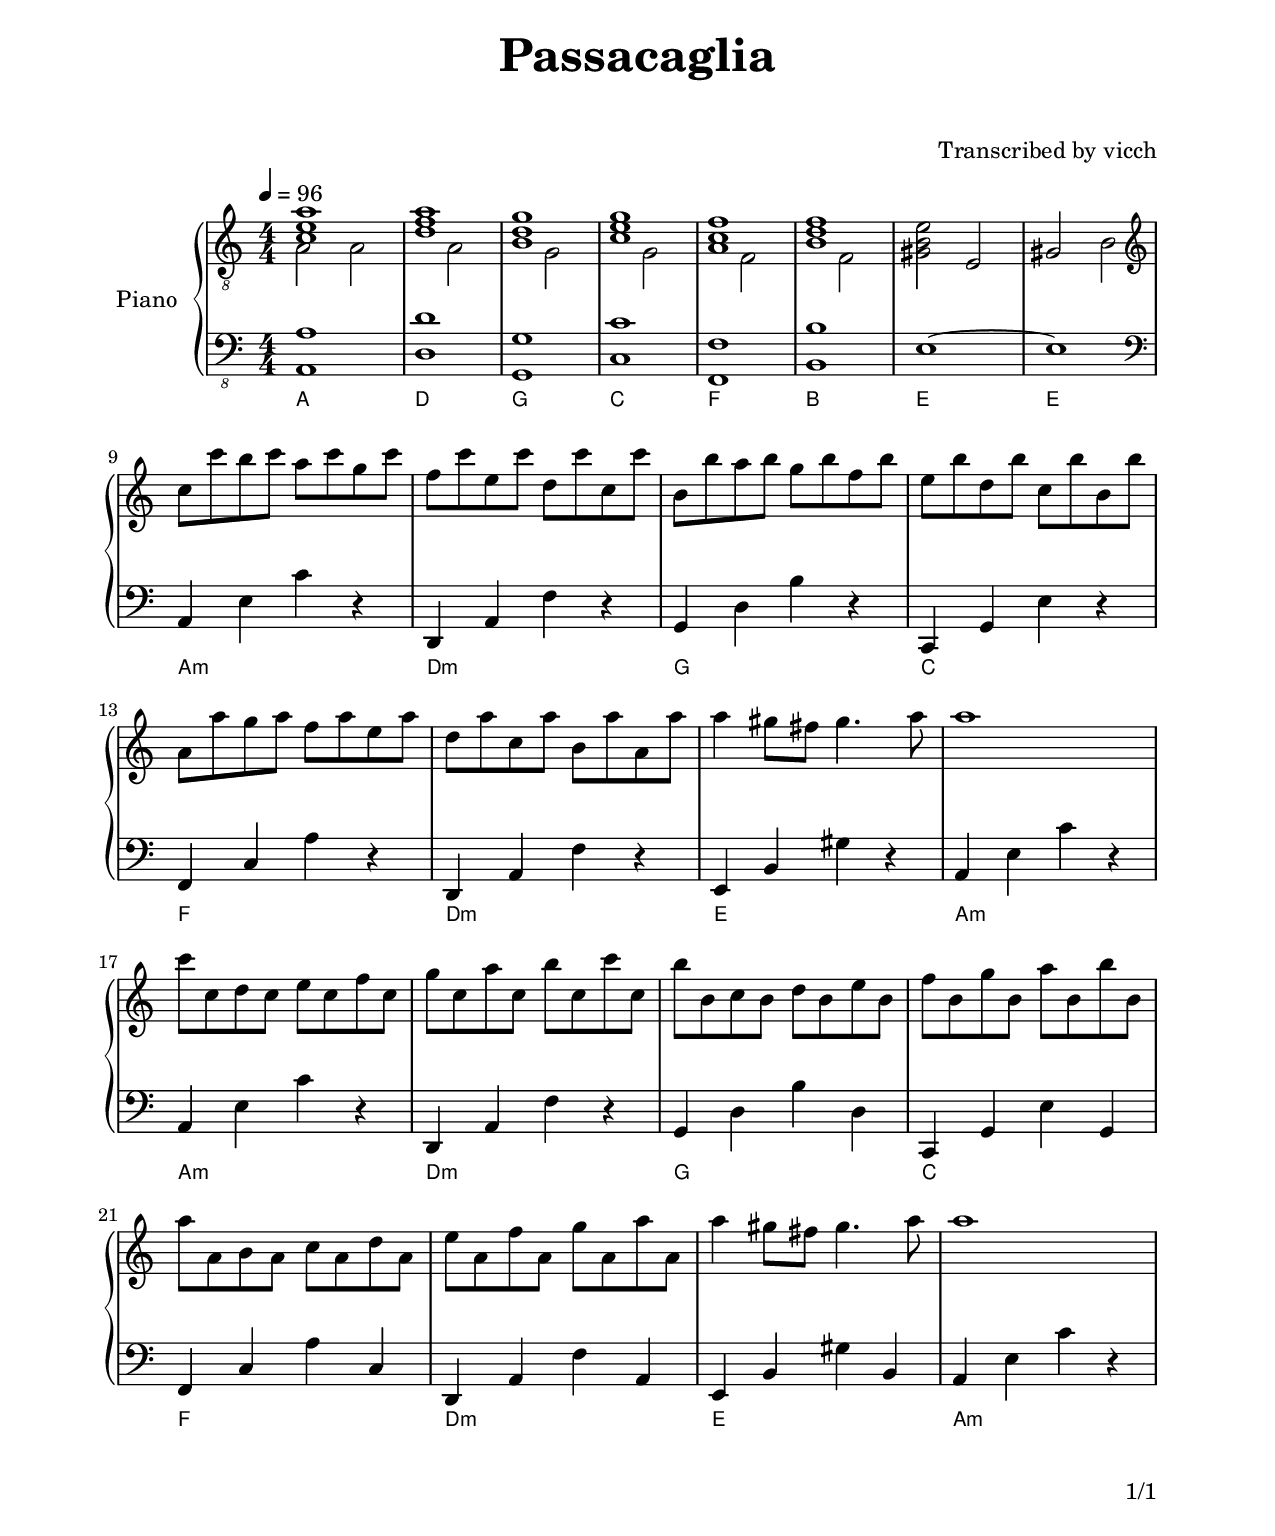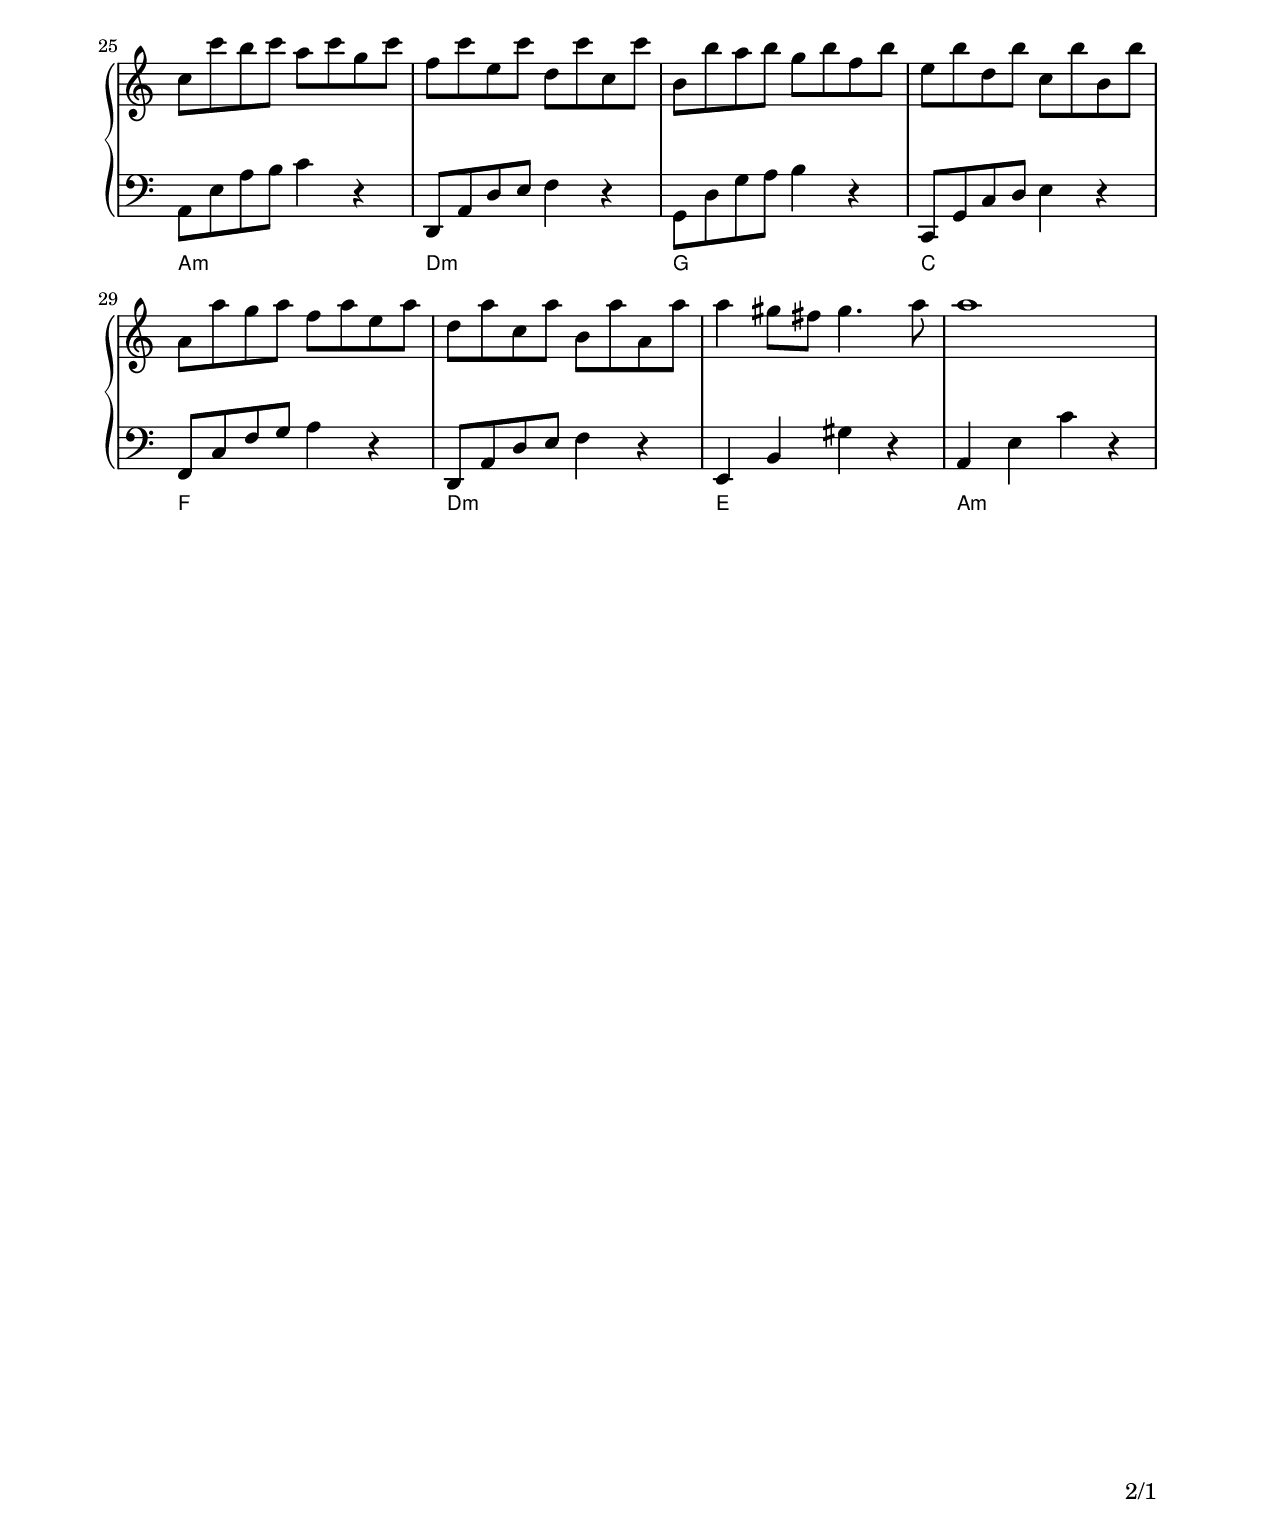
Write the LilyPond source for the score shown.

\version "2.24.3"
\include "../settings.v1.ly"

\header {
  title = \markup \override #'((font-size . 6)) "Passacaglia"
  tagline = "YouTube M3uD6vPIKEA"
  transcriber = "Transcribed by vicch"
}

\paper {
  total-page = 1
  scoreTitleMarkup = \markup \fill-line {
    \null { \fromproperty #'header:transcriber }
  }
}

\markup \vspace #1.5

CI  = { c,4 g,4 e4  r4 }
DmI = { d,4 a,4 f4  r4 }
EI  = { e,4 b,4 gs4 r4 }
FI  = { f,4 c4  a4  r4 }
GI  = { g,4 d4  b4  r4 }
AmI = { a,4 e4  c'4 r4 }

CII  = { c,4 g,4 e4  g,4 }
DmII = { d,4 a,4 f4  a,4 }
EII  = { e,4 b,4 gs4 b,4 }
FII  = { f,4 c4  a4  c4  } 
GII  = { g,4 d4  b4  d4  }

CIII  = { c,8 g,8 c8 d8 e4  r4 }
DmIII = { d,8 a,8 d8 e8 f4  r4 }
FIII  = { f,8 c8  f8 g8 a4  r4 }
GIII  = { g,8 d8  g8 a8 b4  r4 }
AmIII = { a,8 e8  a8 b8 c'4 r4 }

\score {
  \new PianoStaff \with {
    instrumentName = "Piano"
  } <<
    \new Staff {
      \tempo 4 = 96
      \clef treble
      \key c \major
      \time 4/4
      
      \clef "treble_8"
      << { <c' e' a'>1 } \\ { a2 a2 } >> | << { <d' f' a'>1 } \\ { s2 a2 } >> | << { <b d' g'>1 } \\ { s2 g2 } >> | << { <c' e' g'>1 } \\ { s2 g2 } >> | << { <a c' f'>1 } \\ { s2 f2 } >> | << { <b d' f'>1 } \\ { s2 f2 } >> | <gs b e'>2 e2 | gs2 b2 | \break
      
      \clef treble
      c''8 c'''8 b''8 c'''8 a''8 c'''8 g''8 c'''8 | f''8 c'''8 e''8 c'''8 d''8 c'''8 c''8 c'''8 | b'8 b''8 a''8  b''8  g''8 b''8 f''8 b''8 | e''8 b''8 d''8 b''8 c''8 b''8 b'8 b''8 | \break
      a'8  a''8  g''8 a''8  f''8 a''8  e''8 a''8  | d''8 a''8  c''8 a''8  b'8  a''8  a'8  a''8  | a''4     gs''8 fs''8 gs''4.         a''8 | a''1                                   | \break
      
      c'''8 c''8 d''8 c''8 e''8 c''8 f''8 c''8 | g''8 c''8 a''8 c''8 b''8 c''8 c'''8 c''8 | b''8 b'8 c''8  b'8   d''8 b'8 e''8 b'8  | f''8 b'8 g''8 b'8 a''8 b'8 b''8 b'8 | \break
      a''8  a'8  b'8  a'8  c''8 a'8  d''8 a'8  | e''8 a'8  f''8 a'8  g''8 a'8  a''8  a'8  | a''4     gs''8 fs''8 gs''4.        a''8 | a''1                                | \break
      
      c''8 c'''8 b''8 c'''8 a''8 c'''8 g''8 c'''8 | f''8 c'''8 e''8 c'''8 d''8 c'''8 c''8 c'''8 | b'8 b''8 a''8  b''8  g''8 b''8 f''8 b''8 | e''8 b''8 d''8 b''8 c''8 b''8 b'8 b''8 | \break
      a'8  a''8  g''8 a''8  f''8 a''8  e''8 a''8  | d''8 a''8  c''8 a''8  b'8  a''8  a'8  a''8  | a''4     gs''8 fs''8 gs''4.         a''8 | a''1                                   | \break
    }
    \new Staff {
      \clef bass
      \key c \major
      \time 4/4
      
      \clef "bass_8"
      <a,, a,>1 | <d, d>1 | <g,, g,>1 | <c, c>1 | <f,, f,>1 | <b,, b,>1 | e,1~ | e,1 |
      
      \clef bass
      \AmI | \DmI | \GI | \CI  |
      \FI  | \DmI | \EI | \AmI |
      
      \AmI | \DmI  | \GII | \CII |
      \FII | \DmII | \EII | \AmI |
      
      \AmIII | \DmIII | \GIII | \CIII |
      \FIII  | \DmIII | \EI   | \AmI  |
    }
    \chords {
      
      a1 | d1 | g1 | c1 | f1 | b1 | e1 | e1 |
      
      a1:m | d1:m | g1 | c1   |
      f1   | d1:m | e1 | a1:m |
      
      a1:m | d1:m | g1 | c1   |
      f1   | d1:m | e1 | a1:m |
      
      a1:m | d1:m | g1 | c1   |
      f1   | d1:m | e1 | a1:m |
    }
  >>
  \layout {}
  \midi {}
}
